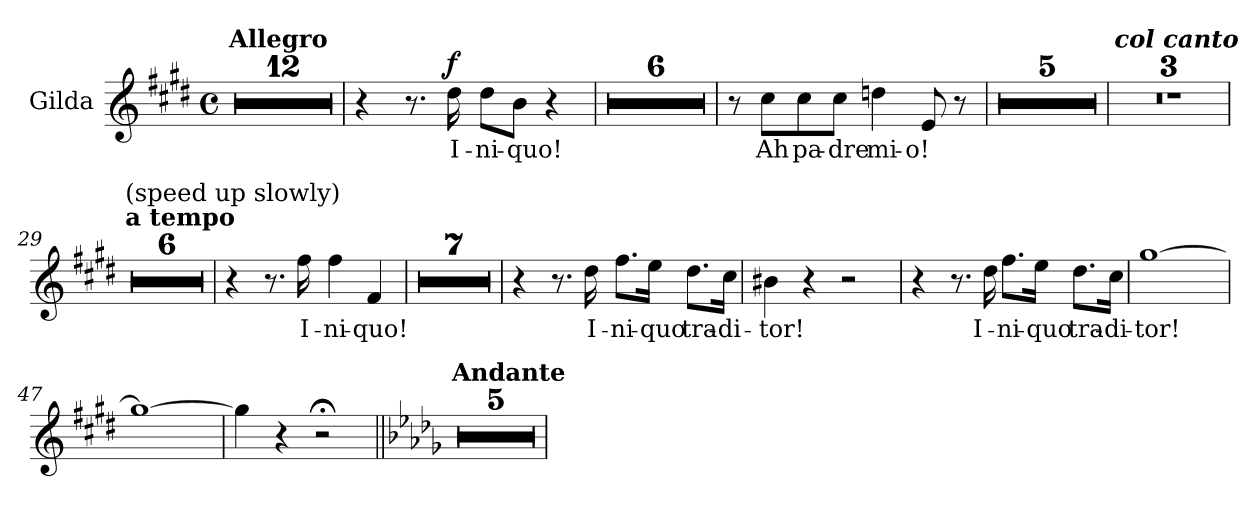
**kern	**text	**dynam
*part1	*part1	*part1
*staff1	*staff1	*staff1
*I"Gilda	*	*
*I'G.	*	*
*clefG2	*	*
*k[f#c#g#d#]	*	*
*M4/4	*	*
*met(c)	*	*
=1	=1	=1
!LO:TX:a:B:t=Allegro	!	!
1r	.	.
=2	=2	=2
1r	.	.
=3	=3	=3
1r	.	.
=4	=4	=4
1r	.	.
=5	=5	=5
1r	.	.
!!LO:LB:g=z
=6	=6	=6
1r	.	.
=7	=7	=7
1r	.	.
=8	=8	=8
1r	.	.
=9	=9	=9
1r	.	.
=10	=10	=10
1r	.	.
!!LO:LB:g=z
=11	=11	=11
1r	.	.
=12	=12	=12
1r	.	.
=13	=13	=13
4r	.	.
8.r	.	.
!	!LO:LY:b	!LO:DY:b
16dd#\	I-	f
!	!LO:LY:b	!
8dd#\L	-ni-	.
!	!LO:LY:b	!
8b\J	-quo!	.
4r	.	.
=14	=14	=14
1r	.	.
!!LO:PB:g=z
=15	=15	=15
1r	.	.
=16	=16	=16
1r	.	.
=17	=17	=17
1r	.	.
=18	=18	=18
1r	.	.
!!LO:LB:g=z
=19	=19	=19
1r	.	.
=20	=20	=20
8r	.	.
!	!LO:LY:b	!
8cc#\L	Ah	.
!	!LO:LY:b	!
8cc#\	pa-	.
!	!LO:LY:b	!
8cc#\J	-dre	.
!	!LO:LY:b	!
4ddn\	mi-	.
!	!LO:LY:b	!
8e/	-o!	.
8r	.	.
=21	=21	=21
1r	.	.
=22	=22	=22
1r	.	.
!!LO:LB:g=z
=23	=23	=23
1r	.	.
=24	=24	=24
1r	.	.
=25	=25	=25
1r	.	.
=26	=26	=26
!LO:TX:a:Bi:t=col canto	!	!
1r	.	.
!!LO:PB:g=z
=27	=27	=27
1r	.	.
=28	=28	=28
1r	.	.
=29	=29	=29
!LO:TX:a:B:t=a tempo	!	!
!LO:TX:a:t=(speed up slowly)	!	!
1r	.	.
=30	=30	=30
*MM120	*	*
1r	.	.
!!LO:LB:g=z
=31	=31	=31
1r	.	.
=32	=32	=32
1r	.	.
=33	=33	=33
1r	.	.
=34	=34	=34
1r	.	.
!!LO:LB:g=z
=35	=35	=35
4r	.	.
8.r	.	.
!	!LO:LY:b	!
16ff#\	I-	.
!	!LO:LY:b	!
4ff#\	-ni-	.
!	!LO:LY:b	!
4f#/	-quo!	.
=36	=36	=36
1r	.	.
=37	=37	=37
1r	.	.
=38	=38	=38
1r	.	.
!!LO:PB:g=z
=39	=39	=39
1r	.	.
=40	=40	=40
1r	.	.
=41	=41	=41
1r	.	.
!!LO:LB:g=z
=42	=42	=42
1r	.	.
=43	=43	=43
4r	.	.
8.r	.	.
!	!LO:LY:b	!
16dd#\	I-	.
!	!LO:LY:b	!
8.ff#\L	-ni-	.
!	!LO:LY:b	!
16ee\Jk	-quo	.
!	!LO:LY:b	!
8.dd#\L	tra-	.
!	!LO:LY:b	!
16cc#\Jk	-di-	.
=44	=44	=44
!	!LO:LY:b	!
4b#X\	-tor!	.
4r	.	.
2r	.	.
!!LO:LB:g=z
=45	=45	=45
4r	.	.
8.r	.	.
!	!LO:LY:b	!
16dd#\	I-	.
!	!LO:LY:b	!
8.ff#\L	-ni-	.
!	!LO:LY:b	!
16ee\Jk	-quo	.
!	!LO:LY:b	!
8.dd#\L	tra-	.
!	!LO:LY:b	!
16cc#\Jk	-di-	.
=46	=46	=46
!	!LO:LY:b	!
[1gg#	-tor!	.
=47	=47	=47
1gg#_	.	.
!!LO:PB:g=z
=48	=48	=48
4gg#\]	.	.
4r	.	.
2r;<	.	.
=49||	=49||	=49||
*k[b-e-a-d-g-]	*	*
!LO:TX:a:B:t=Andante	!	!
1r	.	.
=50	=50	=50
1r	.	.
=51	=51	=51
1r	.	.
!!LO:LB:g=z
=52	=52	=52
1r	.	.
=53	=53	=53
1r	.	.
=	=	=
*-	*-	*-
